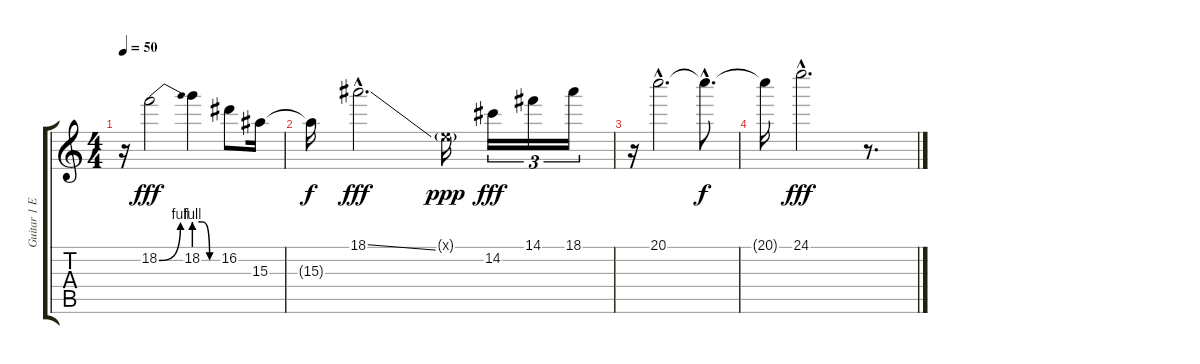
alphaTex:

\track ("Guitar 1 Echo 2" "Guitar 1 E") {instrument overdrivenguitar}
\staff {score tabs}
\tuning (E4 B3 G3 D3 A2 E2) {hide}
\ts (4 4)
\tempo 50
\clef g2
\ks c
r.16{dy f} 18.2{be (bend 0 0 60 4)}.2{dy fff} 18.2{be (custom 0 4 20 4 40 0 60 0)}.4 16.2.8 15.3.16 |
15.3{t}.16{dy f} 18.1{ss hac}.2{d dy fff} 0.1{g x}.16{dy ppp} 14.2.16{tu (3 2) dy fff} 14.1.16{tu (3 2)} 18.1.16{tu (3 2)} |
r.16 20.1{hac}.2{d} 20.1{hac t}.8{d dy f} |
20.1{t}.16 24.1{hac}.2{d dy fff} r.8{d}
